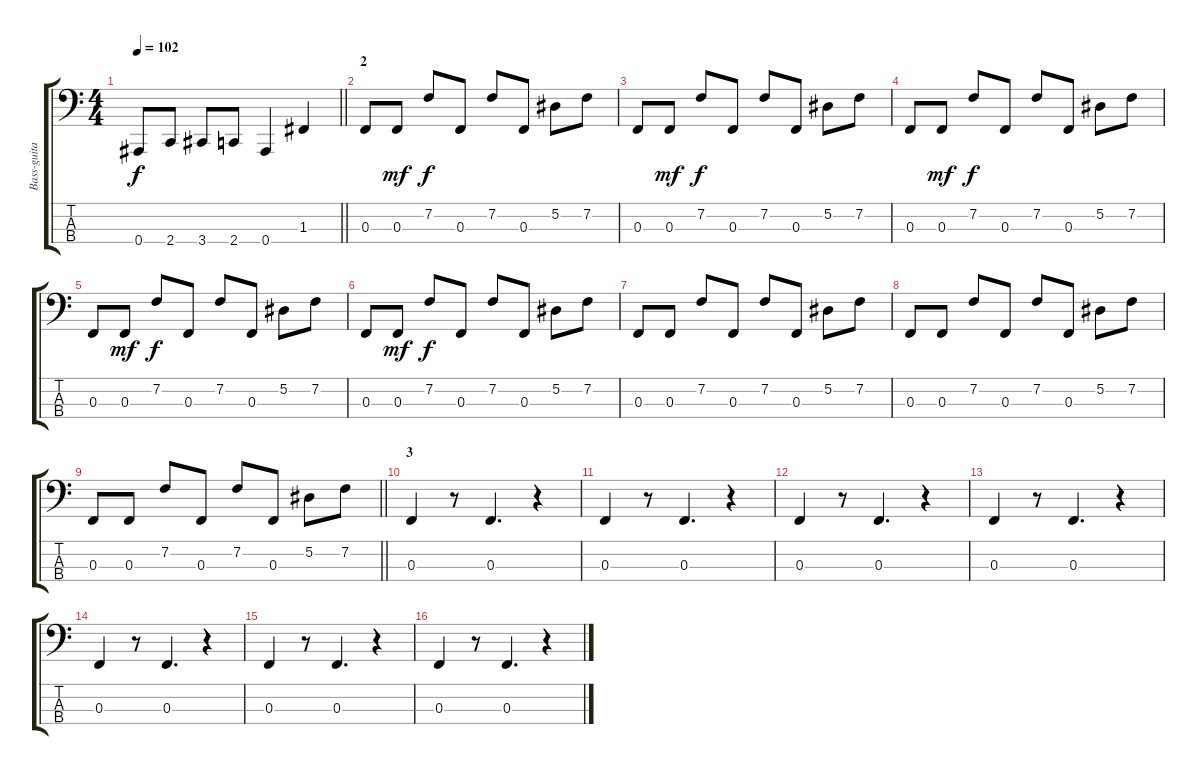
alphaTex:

\track ("Bass-guitar" "Bass-guita") {instrument electricbasspick}
\staff {score tabs}
\tuning (Eb2 Bb1 F1 Bb0) {hide}
\ts (4 4)
\tempo 102
\clef f4
\barLineRight lightlight
\ks c
0.4.8{dy f} 2.4.8 3.4.8 2.4.8 0.4.4 1.3.4 |
\section ("" "2")
0.3.8 0.3.8{dy mf} 7.2.8{dy f} 0.3.8 7.2.8 0.3.8 5.2.8 7.2.8 |
0.3.8 0.3.8{dy mf} 7.2.8{dy f} 0.3.8 7.2.8 0.3.8 5.2.8 7.2.8 |
0.3.8 0.3.8{dy mf} 7.2.8{dy f} 0.3.8 7.2.8 0.3.8 5.2.8 7.2.8 |
0.3.8 0.3.8{dy mf} 7.2.8{dy f} 0.3.8 7.2.8 0.3.8 5.2.8 7.2.8 |
0.3.8 0.3.8{dy mf} 7.2.8{dy f} 0.3.8 7.2.8 0.3.8 5.2.8 7.2.8 |
0.3.8 0.3.8 7.2.8 0.3.8 7.2.8 0.3.8 5.2.8 7.2.8 |
0.3.8 0.3.8 7.2.8 0.3.8 7.2.8 0.3.8 5.2.8 7.2.8 |
\barLineRight lightlight
0.3.8 0.3.8 7.2.8 0.3.8 7.2.8 0.3.8 5.2.8 7.2.8 |
\section ("" "3")
0.3.4 r.8 0.3.4{d} r.4 |
0.3.4 r.8 0.3.4{d} r.4 |
0.3.4 r.8 0.3.4{d} r.4 |
0.3.4 r.8 0.3.4{d} r.4 |
0.3.4 r.8 0.3.4{d} r.4 |
0.3.4 r.8 0.3.4{d} r.4 |
0.3.4 r.8 0.3.4{d} r.4
